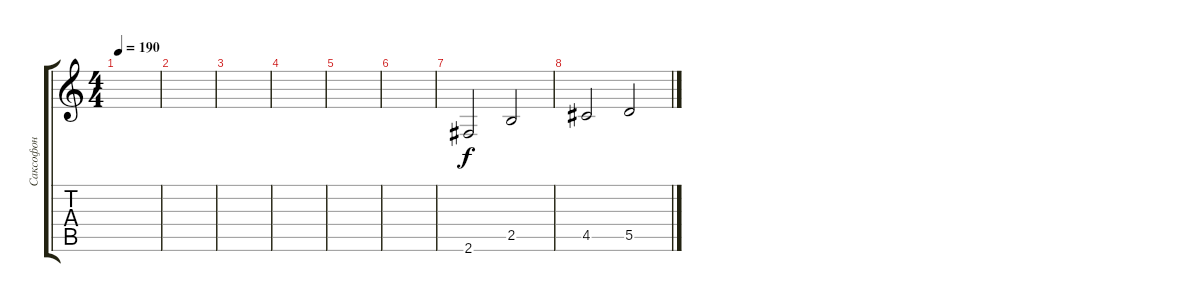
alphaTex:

\track ("Саксофон" "Саксофон") {instrument acousticguitarsteel}
\staff {score tabs}
\tuning (E4 B3 G3 D3 A2 E2) {hide}
\ts (4 4)
\tempo 190
\clef g2
\ks c
|
|
|
|
|
|
2.6.2 2.5.2 |
4.5.2 5.5.2
